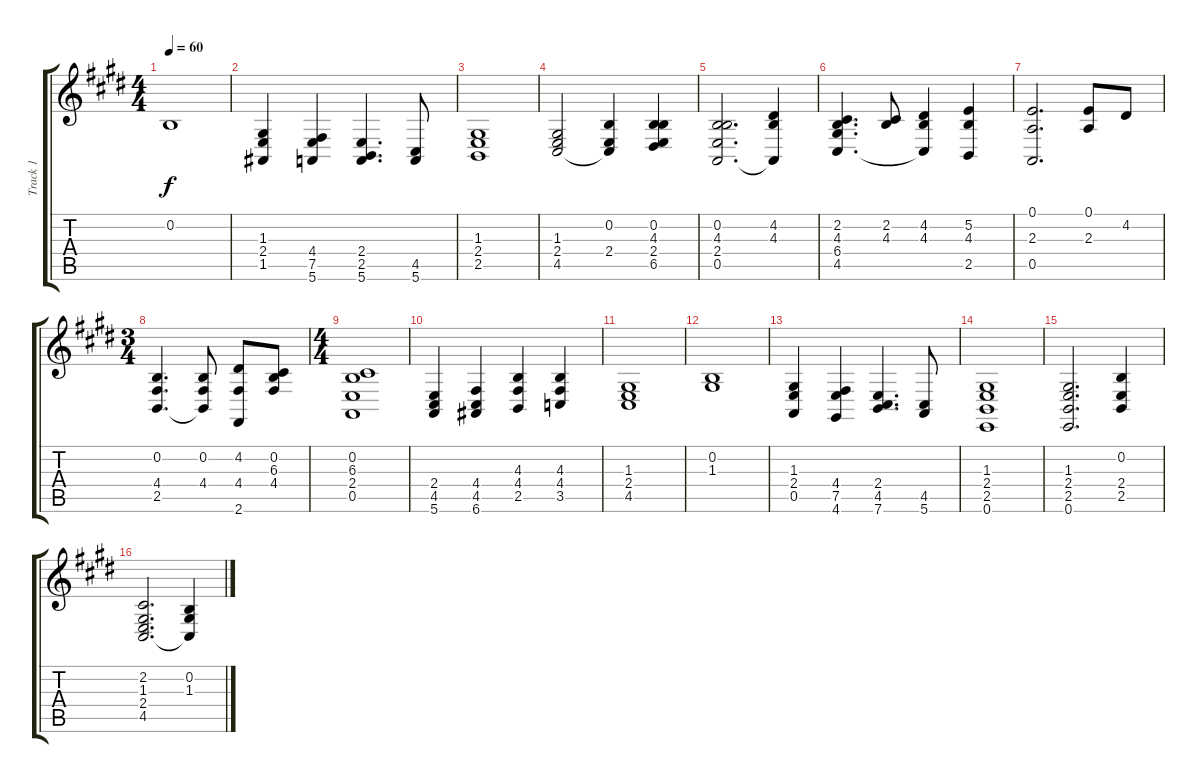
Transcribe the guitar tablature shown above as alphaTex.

\track ("Track 1" "Track 1") {instrument acousticgrandpiano}
\staff {score tabs}
\tuning (E4 B3 G3 D3 A2 E2) {hide}
\ts (4 4)
\tempo 60
\clef g2
\ks e
0.2.1{dy f} |
(1.3 2.4 1.5).4 (4.4 7.5 5.6).4 (2.4 2.5 5.6).4{d} (4.5 5.6).8 |
(1.3 2.4 2.5).1 |
(1.3 2.4 4.5).2 (0.2 2.4 4.5{t}).4 (0.2 4.3 2.4 6.5).4 |
(0.2 4.3 2.4 0.5).2{d} (4.2 4.3 0.5{t}).4 |
(2.2 4.3 6.4 4.5).4{d} (2.2 4.3).8 (4.2 4.3 4.5{t}).4 (5.2 4.3 2.5).4 |
(0.1 2.3 0.5).2{d} (0.1 2.3).8 4.2.8 |
\ts (3 4)
(0.2 4.4 2.5).4{d} (0.2 4.4 2.5{t}).8 (4.2 4.4 2.6).8 (0.2 6.3 4.4).8 |
\ts (4 4)
(0.2 6.3 2.4 0.5).1 |
(2.4 4.5 5.6).4 (4.4 4.5 6.6).4 (4.3 4.4 2.5).4 (4.3 4.4 3.5).4 |
(1.3 2.4 4.5).1 |
(0.2 1.3).1 |
(1.3 2.4 0.5).4 (4.4 7.5 4.6).4 (2.4 4.5 7.6).4{d} (4.5 5.6).8 |
(1.3 2.4 2.5 0.6).1 |
(1.3 2.4 2.5 0.6).2{d} (0.2 2.4 2.5).4 |
(2.2 1.3 2.4 4.5).2{d} (0.2 1.3 4.5{t}).4
